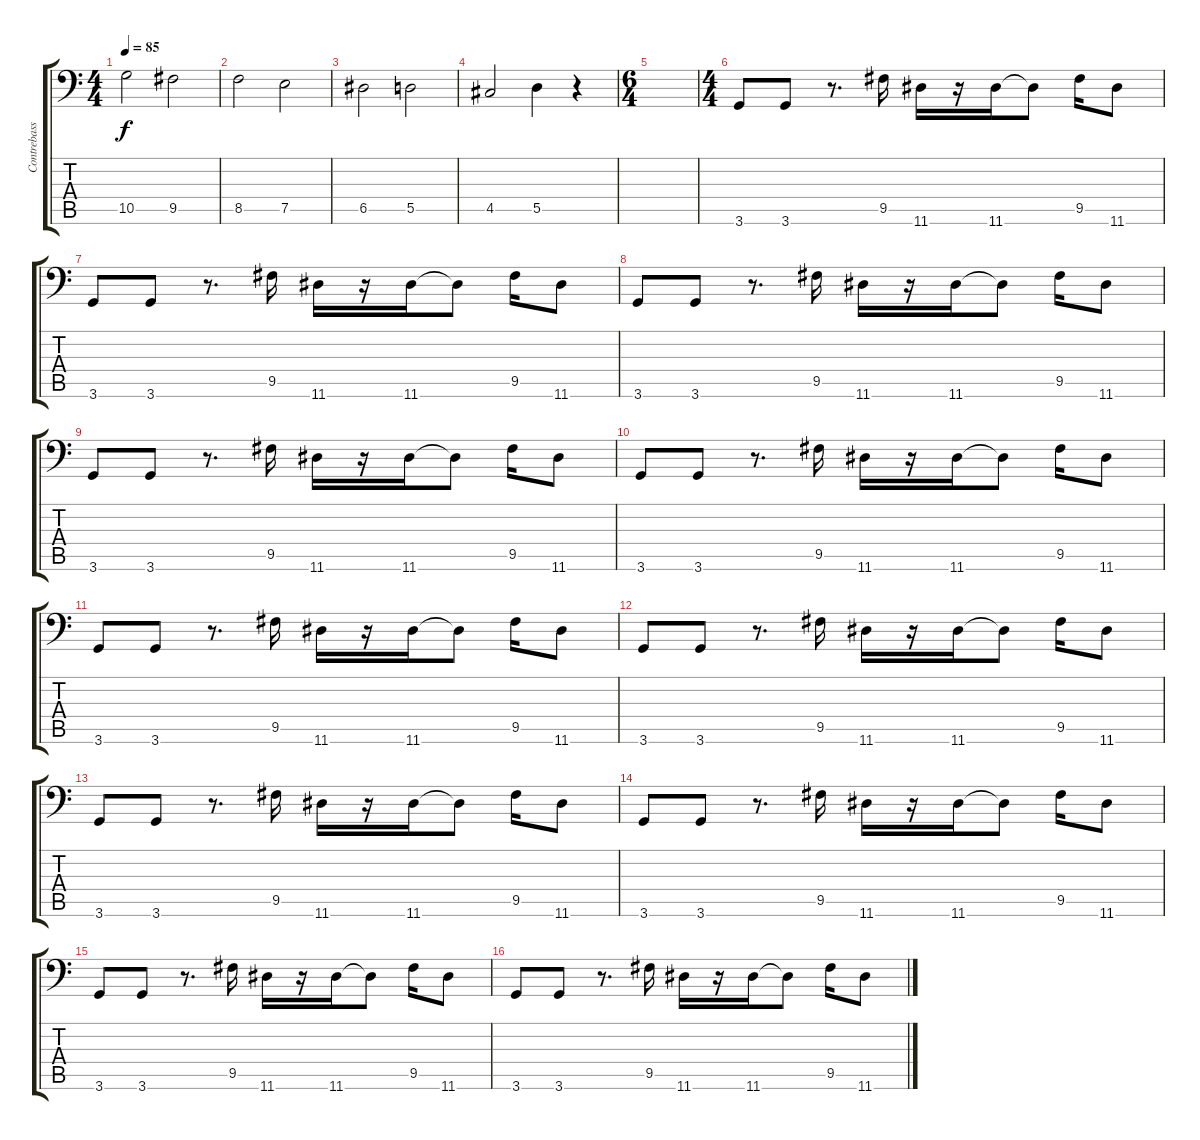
\track ("Contrebasse" "Contrebass") {instrument acousticbass}
\staff {score tabs}
\tuning (E4 B3 G3 D3 A1 E1) {hide}
\ts (4 4)
\tempo 85
\clef f4
\ks c
10.5.2{dy f volume 16 instrument contrabass} 9.5.2{volume 16 instrument contrabass} |
8.5.2{volume 16 instrument contrabass} 7.5.2{volume 16 instrument contrabass} |
6.5.2{volume 16 instrument contrabass} 5.5.2{volume 16 instrument contrabass} |
4.5.2{volume 16 instrument contrabass} 5.5.4{volume 16 instrument contrabass} r.4{volume 14 balance 8 instrument acousticbass} |
\ts (6 4)
|
\ts (4 4)
3.6.8 3.6.8 r.8{d} 9.5.16 11.6.16 r.16 11.6.16 11.6{t}.8 9.5.16 11.6.8 |
3.6.8 3.6.8 r.8{d} 9.5.16 11.6.16 r.16 11.6.16 11.6{t}.8 9.5.16 11.6.8 |
3.6.8 3.6.8 r.8{d} 9.5.16 11.6.16 r.16 11.6.16 11.6{t}.8 9.5.16 11.6.8 |
3.6.8 3.6.8 r.8{d} 9.5.16 11.6.16 r.16 11.6.16 11.6{t}.8 9.5.16 11.6.8 |
3.6.8 3.6.8 r.8{d} 9.5.16 11.6.16 r.16 11.6.16 11.6{t}.8 9.5.16 11.6.8 |
3.6.8 3.6.8 r.8{d} 9.5.16 11.6.16 r.16 11.6.16 11.6{t}.8 9.5.16 11.6.8 |
3.6.8 3.6.8 r.8{d} 9.5.16 11.6.16 r.16 11.6.16 11.6{t}.8 9.5.16 11.6.8 |
3.6.8 3.6.8 r.8{d} 9.5.16 11.6.16 r.16 11.6.16 11.6{t}.8 9.5.16 11.6.8 |
3.6.8 3.6.8 r.8{d} 9.5.16 11.6.16 r.16 11.6.16 11.6{t}.8 9.5.16 11.6.8 |
3.6.8 3.6.8 r.8{d} 9.5.16 11.6.16 r.16 11.6.16 11.6{t}.8 9.5.16 11.6.8 |
3.6.8 3.6.8 r.8{d} 9.5.16 11.6.16 r.16 11.6.16 11.6{t}.8 9.5.16 11.6.8
